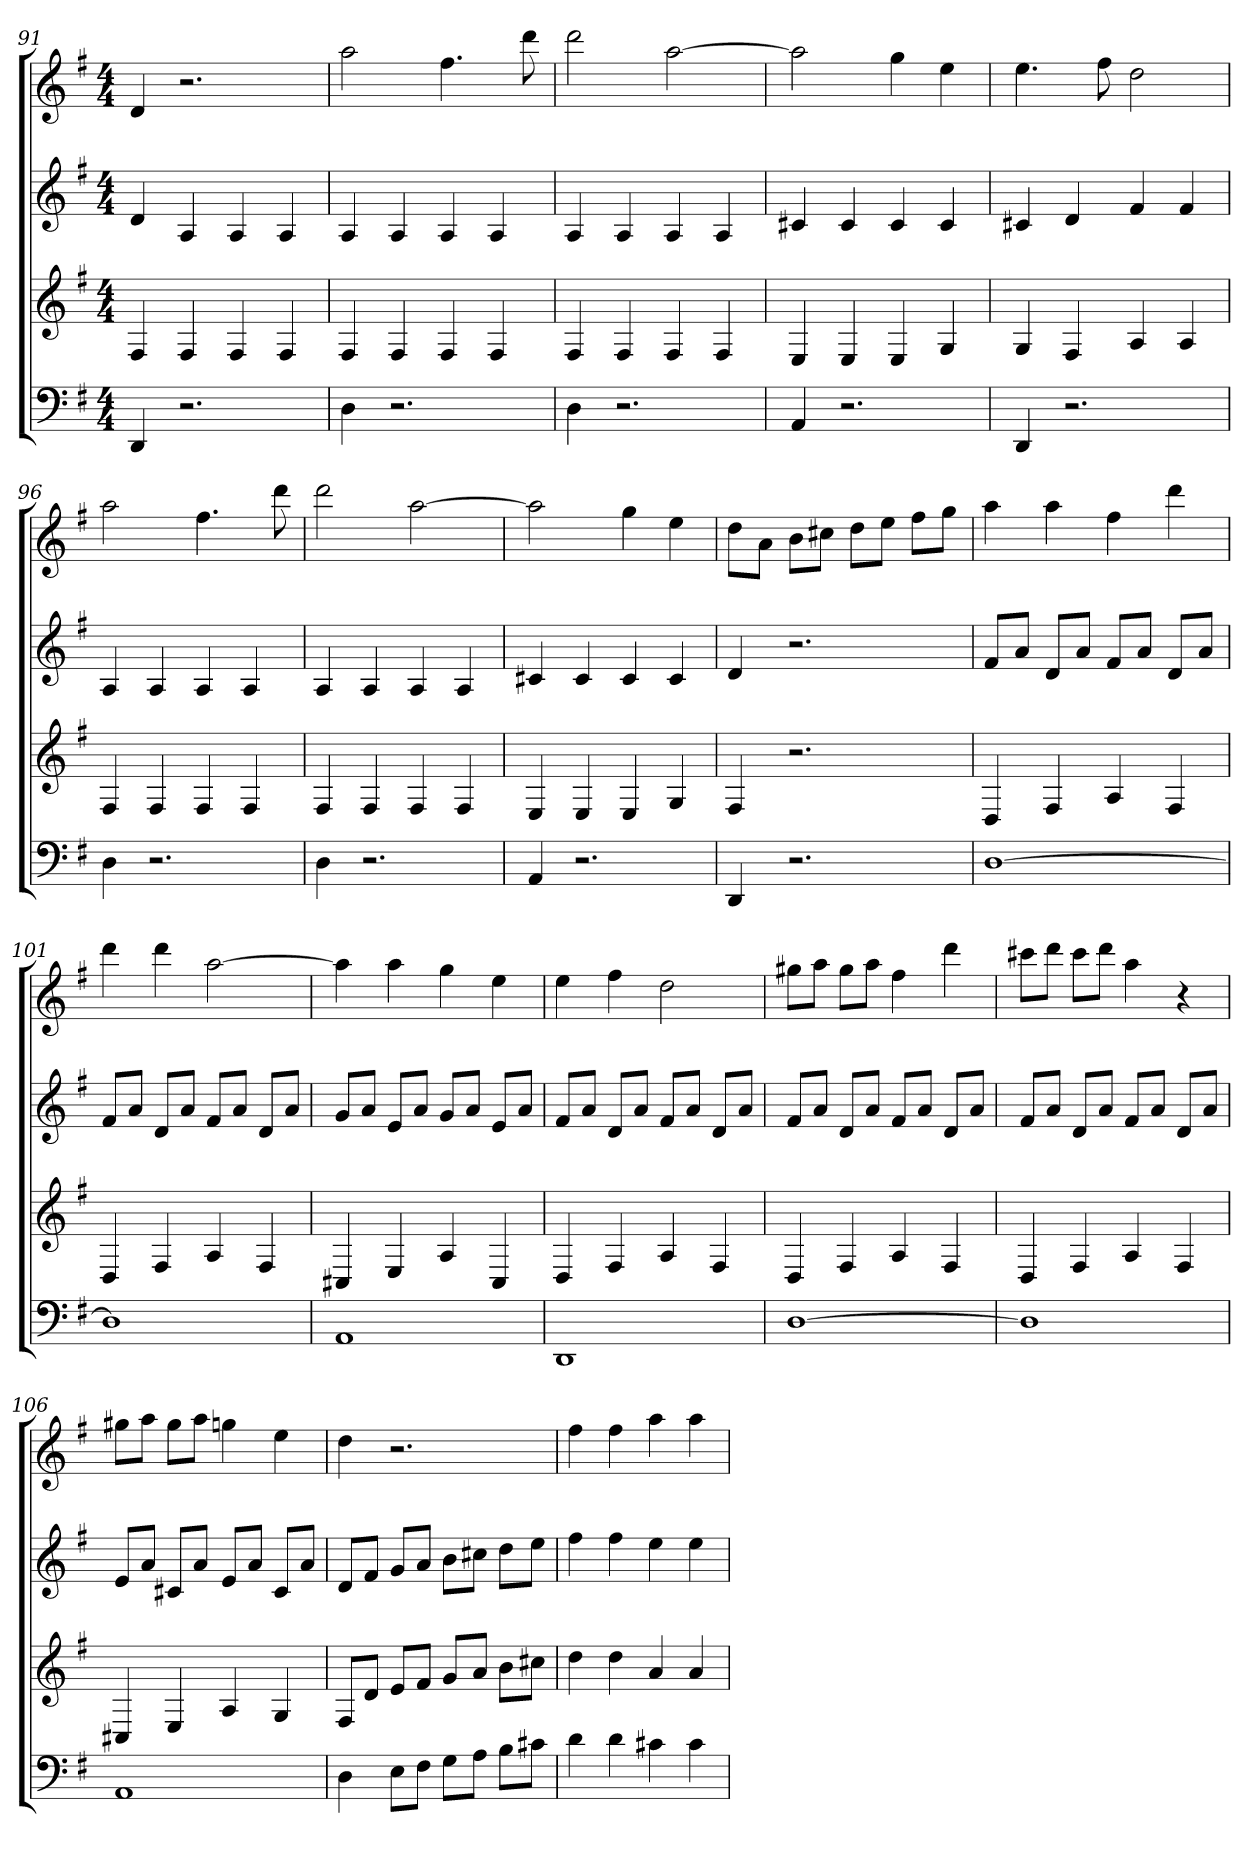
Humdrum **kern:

**kern	**kern	**kern	**kern
*part4	*part3	*part2	*part1
*staff4	*staff3	*staff2	*staff1
*k[f#]	*k[f#]	*k[f#]	*k[f#]
*G:	*G:	*G:	*G:
*M4/4	*M4/4	*M4/4	*M4/4
=91	=91	=91	=91
4DD	4F#	4d	4d
2.r	4F#	4A	2.r
.	4F#	4A	.
.	4F#	4A	.
=92	=92	=92	=92
4D	4F#	4A	2aa
2.r	4F#	4A	.
.	4F#	4A	4.ff#
.	4F#	4A	.
.	.	.	8ddd
=93	=93	=93	=93
4D	4F#	4A	2ddd
2.r	4F#	4A	.
.	4F#	4A	[2aa
.	4F#	4A	.
=94	=94	=94	=94
4AA	4E	4c#X	2aa]
2.r	4E	4c#	.
.	4E	4c#	4gg
.	4G	4c#	4ee
=95	=95	=95	=95
4DD	4G	4c#X	4.ee
2.r	4F#	4d	.
.	.	.	8ff#
.	4A	4f#	2dd
.	4A	4f#	.
=96	=96	=96	=96
4D	4F#	4A	2aa
2.r	4F#	4A	.
.	4F#	4A	4.ff#
.	4F#	4A	.
.	.	.	8ddd
=97	=97	=97	=97
4D	4F#	4A	2ddd
2.r	4F#	4A	.
.	4F#	4A	[2aa
.	4F#	4A	.
=98	=98	=98	=98
4AA	4E	4c#X	2aa]
2.r	4E	4c#	.
.	4E	4c#	4gg
.	4G	4c#	4ee
=99	=99	=99	=99
4DD	4F#	4d	8ddL
.	.	.	8aJ
2.r	2.r	2.r	8bL
.	.	.	8cc#XJ
.	.	.	8ddL
.	.	.	8eeJ
.	.	.	8ff#L
.	.	.	8ggJ
=100	=100	=100	=100
[1D	4D	8f#L	4aa
.	.	8aJ	.
.	4F#	8dL	4aa
.	.	8aJ	.
.	4A	8f#L	4ff#
.	.	8aJ	.
.	4F#	8dL	4ddd
.	.	8aJ	.
=101	=101	=101	=101
1D]	4D	8f#L	4ddd
.	.	8aJ	.
.	4F#	8dL	4ddd
.	.	8aJ	.
.	4A	8f#L	[2aa
.	.	8aJ	.
.	4F#	8dL	.
.	.	8aJ	.
=102	=102	=102	=102
1AA	4C#X	8gL	4aa]
.	.	8aJ	.
.	4E	8eL	4aa
.	.	8aJ	.
.	4A	8gL	4gg
.	.	8aJ	.
.	4C#	8eL	4ee
.	.	8aJ	.
=103	=103	=103	=103
1DD	4D	8f#L	4ee
.	.	8aJ	.
.	4F#	8dL	4ff#
.	.	8aJ	.
.	4A	8f#L	2dd
.	.	8aJ	.
.	4F#	8dL	.
.	.	8aJ	.
=104	=104	=104	=104
[1D	4D	8f#L	8gg#XL
.	.	8aJ	8aaJ
.	4F#	8dL	8gg#L
.	.	8aJ	8aaJ
.	4A	8f#L	4ff#
.	.	8aJ	.
.	4F#	8dL	4ddd
.	.	8aJ	.
=105	=105	=105	=105
1D]	4D	8f#L	8ccc#XL
.	.	8aJ	8dddJ
.	4F#	8dL	8ccc#L
.	.	8aJ	8dddJ
.	4A	8f#L	4aa
.	.	8aJ	.
.	4F#	8dL	4r
.	.	8aJ	.
=106	=106	=106	=106
1AA	4C#X	8eL	8gg#XL
.	.	8aJ	8aaJ
.	4E	8c#XL	8gg#L
.	.	8aJ	8aaJ
.	4A	8eL	4ggn
.	.	8aJ	.
.	4G	8c#L	4ee
.	.	8aJ	.
=107	=107	=107	=107
4D	8F#L	8dL	4dd
.	8dJ	8f#J	.
8EL	8eL	8gL	2.r
8F#J	8f#J	8aJ	.
8GL	8gL	8bL	.
8AJ	8aJ	8cc#XJ	.
8BL	8bL	8ddL	.
8c#XJ	8cc#XJ	8eeJ	.
=108	=108	=108	=108
4d	4dd	4ff#	4ff#
4d	4dd	4ff#	4ff#
4c#X	4a	4ee	4aa
4c#	4a	4ee	4aa
=	=	=	=
*-	*-	*-	*-
